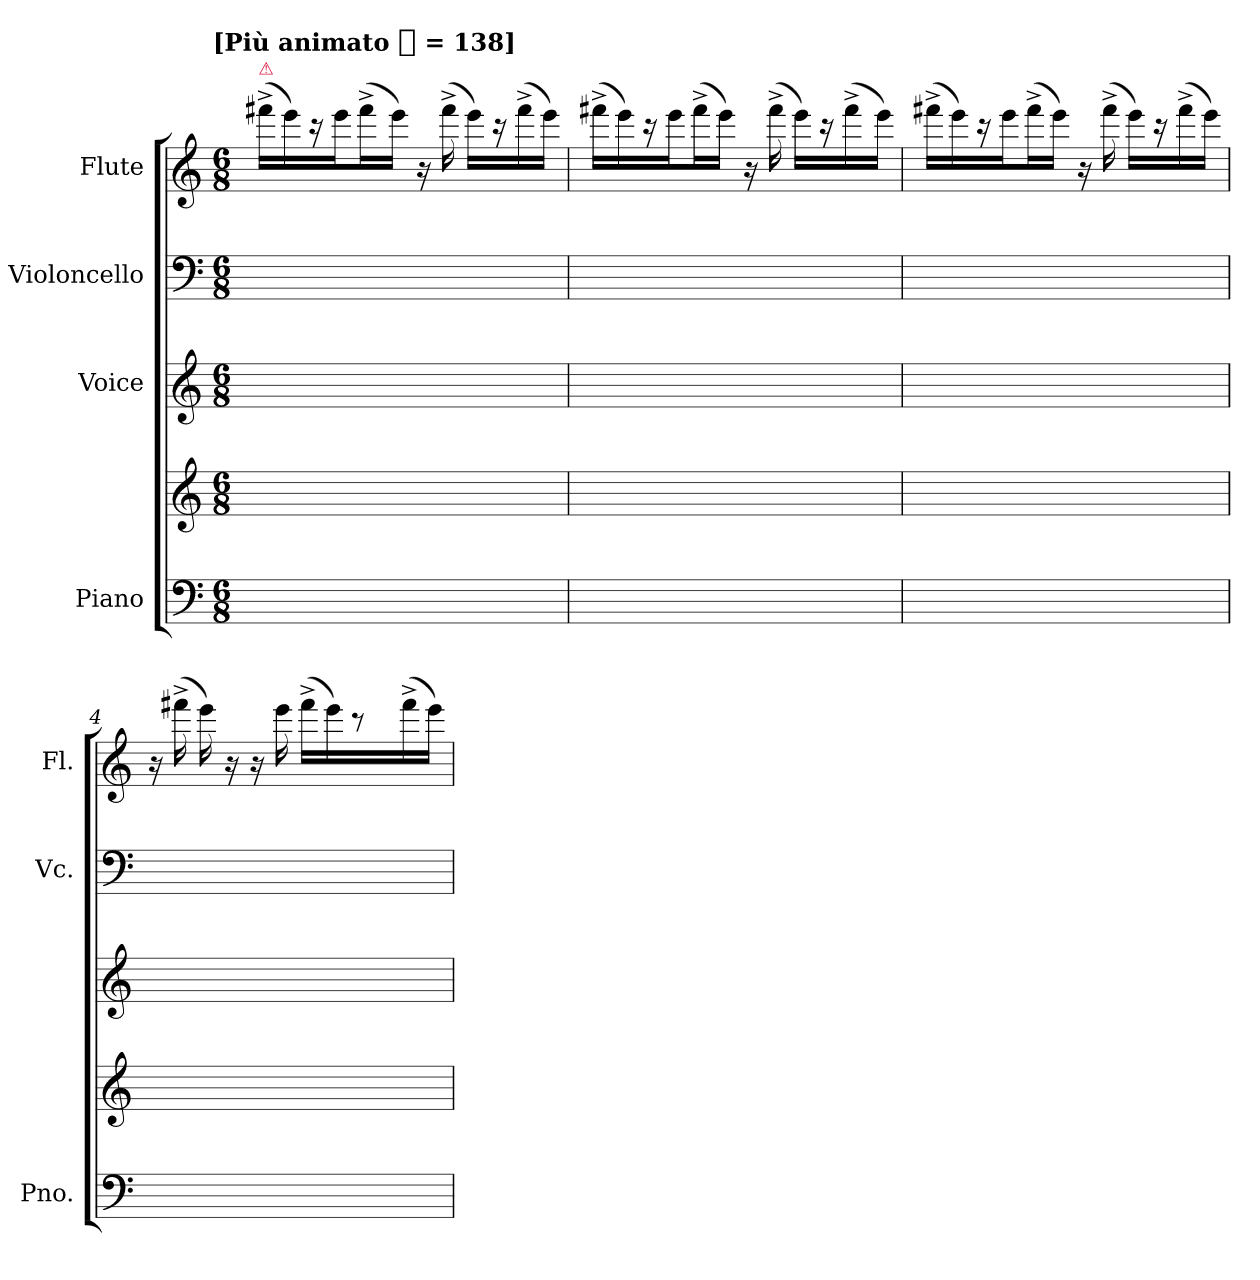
**kern	**kern	**kern	**kern	**kern
*part4	*part4	*part3	*part2	*part1
*staff5	*staff4	*staff3	*staff2	*staff1
*I"Piano	*	*I"Voice	*I"Violoncello	*I"Flute
*I'Pno.	*	*	*I'Vc.	*I'Fl.
*clefF4	*clefG2	*clefG2	*clefF4	*clefG2
*k[]	*k[]	*k[]	*k[]	*k[]
*C:	*C:	*C:	*C:	*C:
!!LO:TX:omd:t=[Più animato [8th] = 138]
*M6/8	*M6/8	*M6/8	*M6/8	*M6/8
*MM138	*MM138	*MM138	*MM138	*MM138
=1	=1	=1	=1	=1
!	!	!	!	!LO:TX:a:color=crimson:t=⚠
8ryy	4ryy	4ryy	16ryy	(16fff#X^LL
.	.	.	16ryy	16eeeJ)
4ryy	.	.	8ryy	16r
.	.	.	.	16eeeJ
.	8ryy	32ryy	8ryy	(16fff#^L
.	.	16.ryy	.	.
.	.	.	.	16eeeJJ)
8ryy	4ryy	4.ryy	8.ryy	16r
.	.	.	.	(16fff#^
4ryy	.	.	.	16eeeLL)
.	.	.	16ryy	16r
.	8ryy	.	16ryy	(16fff#^
.	.	.	16ryy	16eeeJJ)
=2	=2	=2	=2	=2
8ryy	4ryy	8ryy	16ryy	(16fff#X^LL
.	.	.	16ryy	16eeeJ)
4ryy	.	8ryy	8ryy	16r
.	.	.	.	16eeeJ
.	8ryy	8ryy	8ryy	(16fff#^L
.	.	.	.	16eeeJJ)
8ryy	4ryy	8ryy	8.ryy	16r
.	.	.	.	(16fff#^
4ryy	.	8ryy	.	16eeeLL)
.	.	.	16ryy	16r
.	8ryy	32ryy	16ryy	(16fff#^
.	.	16.ryy	.	.
.	.	.	16ryy	16eeeJJ)
=3	=3	=3	=3	=3
8ryy	4ryy	4.ryy	8.ryy	(16fff#X^LL
.	.	.	.	16eeeJ)
4ryy	.	.	.	16r
.	.	.	16ryy	16eeeJ
.	8ryy	.	16ryy	(16fff#^L
.	.	.	16ryy	16eeeJJ)
8ryy	4ryy	4ryy	8.ryy	16r
.	.	.	.	(16fff#^
4ryy	.	.	.	16eeeLL)
.	.	.	16ryy	16r
.	8ryy	8ryy	16ryy	(16fff#^
.	.	.	16ryy	16eeeJJ)
=4	=4	=4	=4	=4
8ryy	4ryy	4%3ryy	8.ryy	16r
.	.	.	.	(16fff#X^
4ryy	.	.	.	16eee)
.	.	.	16ryy	16r
.	8ryy	.	16ryy	16r
.	.	.	16ryy	16eee
8ryy	4ryy	.	8.ryy	(16fff#^LL
.	.	.	.	16eee)
4ryy	.	.	.	8r
.	.	.	16ryy	.
.	8ryy	.	16ryy	(16fff#^
.	.	.	16ryy	16eeeJJ)
=	=	=	=	=
*-	*-	*-	*-	*-
